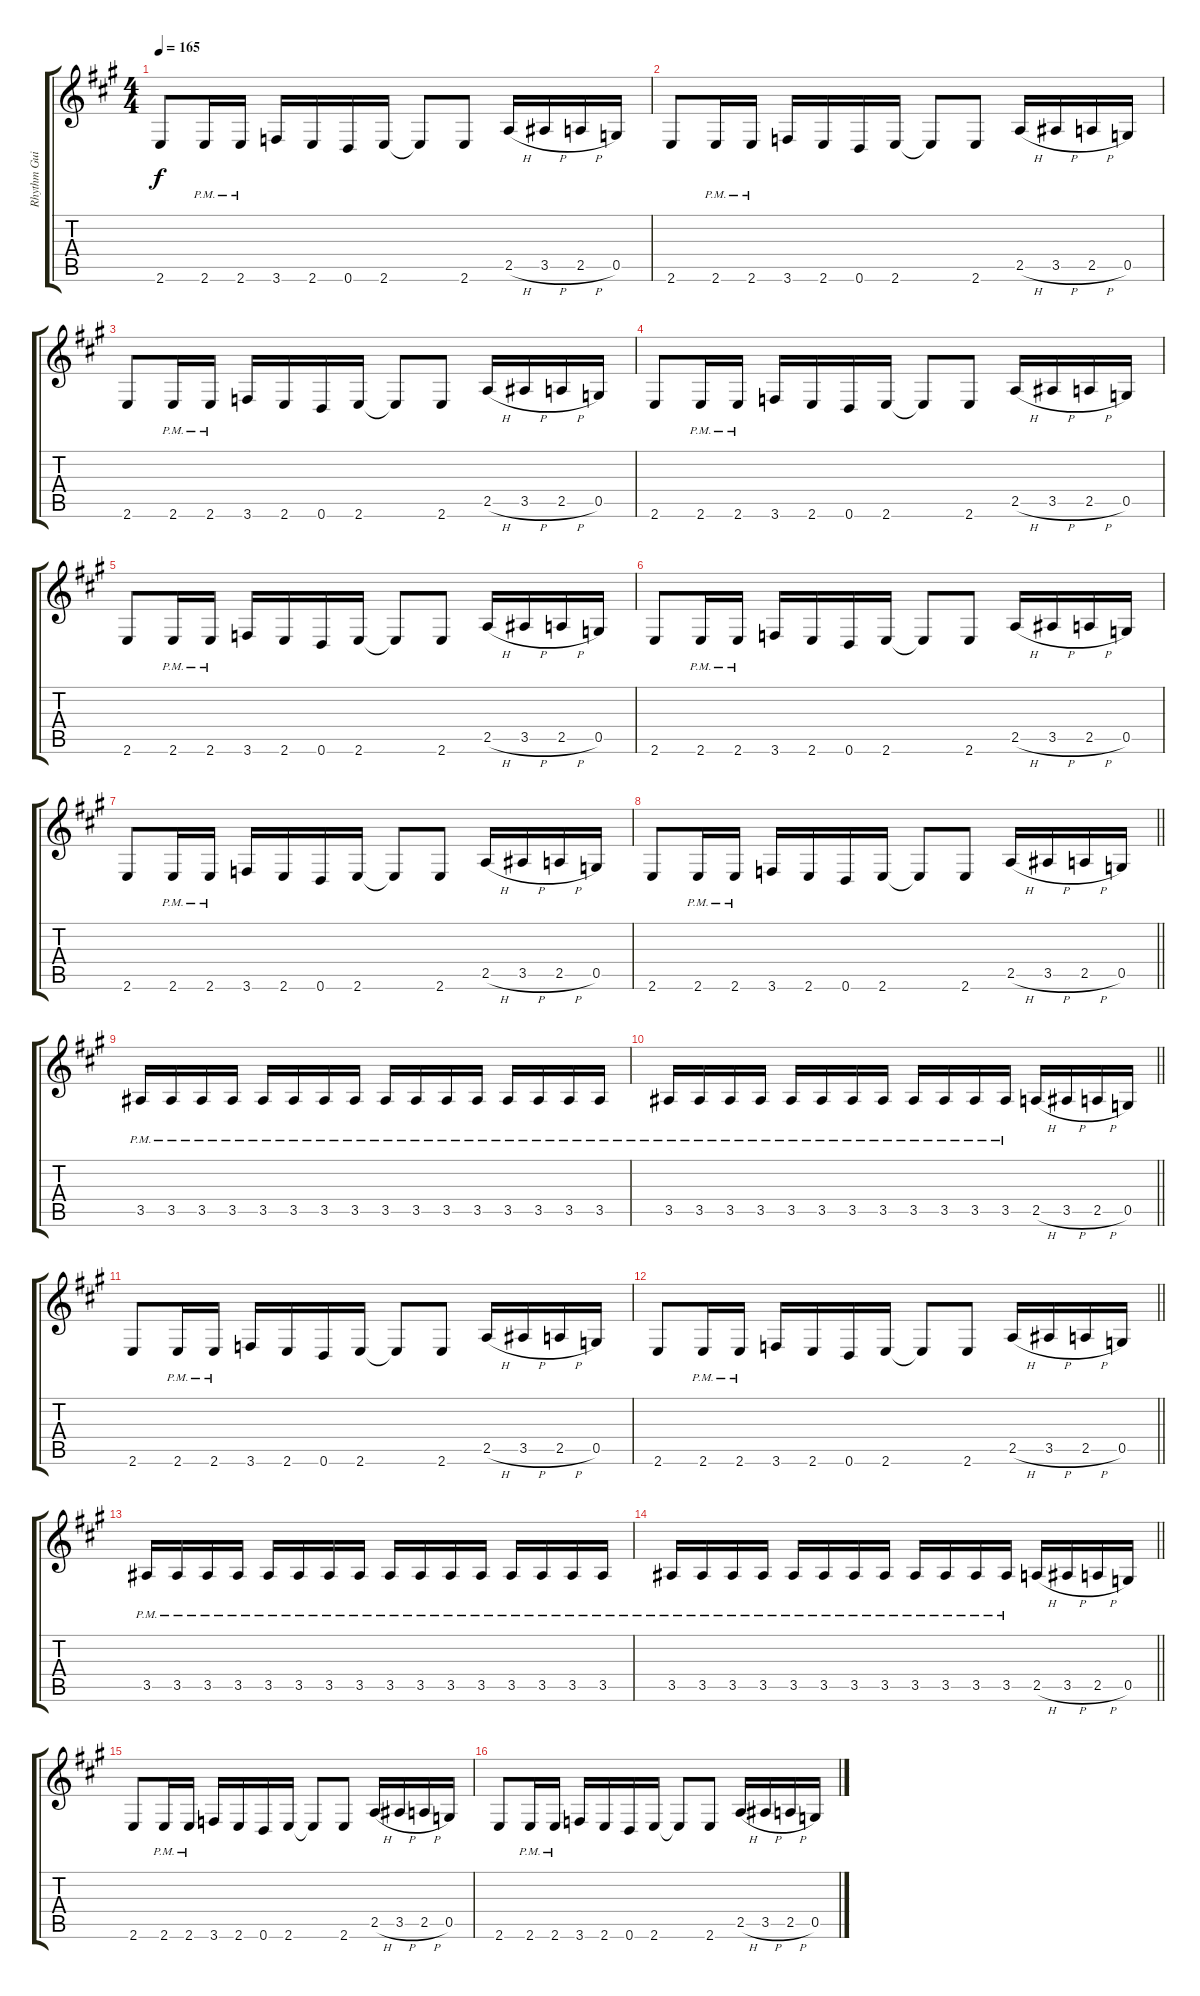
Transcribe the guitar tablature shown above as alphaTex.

\track ("Rhythm Guitar II" "Rhythm Gui") {instrument distortionguitar}
\staff {score tabs}
\tuning (D4 A3 F3 C3 G2 D2) {hide}
\ts (4 4)
\section ("" "")
\tempo 165
\clef g2
\ks f#minor
2.6.8{dy f volume 14} 2.6{pm}.16 2.6{pm}.16 3.6.16 2.6.16 0.6.16 2.6.16 2.6{t}.8 2.6.8 2.5{h}.16 3.5{h}.16 2.5{h}.16 0.5.16 |
2.6.8 2.6{pm}.16 2.6{pm}.16 3.6.16 2.6.16 0.6.16 2.6.16 2.6{t}.8 2.6.8 2.5{h}.16 3.5{h}.16 2.5{h}.16 0.5.16 |
2.6.8 2.6{pm}.16 2.6{pm}.16 3.6.16 2.6.16 0.6.16 2.6.16 2.6{t}.8 2.6.8 2.5{h}.16 3.5{h}.16 2.5{h}.16 0.5.16 |
2.6.8 2.6{pm}.16 2.6{pm}.16 3.6.16 2.6.16 0.6.16 2.6.16 2.6{t}.8 2.6.8 2.5{h}.16 3.5{h}.16 2.5{h}.16 0.5.16 |
2.6.8 2.6{pm}.16 2.6{pm}.16 3.6.16 2.6.16 0.6.16 2.6.16 2.6{t}.8 2.6.8 2.5{h}.16 3.5{h}.16 2.5{h}.16 0.5.16 |
2.6.8 2.6{pm}.16 2.6{pm}.16 3.6.16 2.6.16 0.6.16 2.6.16 2.6{t}.8 2.6.8 2.5{h}.16 3.5{h}.16 2.5{h}.16 0.5.16 |
2.6.8 2.6{pm}.16 2.6{pm}.16 3.6.16 2.6.16 0.6.16 2.6.16 2.6{t}.8 2.6.8 2.5{h}.16 3.5{h}.16 2.5{h}.16 0.5.16 |
\barLineRight lightlight
2.6.8 2.6{pm}.16 2.6{pm}.16 3.6.16 2.6.16 0.6.16 2.6.16 2.6{t}.8 2.6.8 2.5{h}.16 3.5{h}.16 2.5{h}.16 0.5.16 |
\section ("" "")
3.5{pm}.16 3.5{pm}.16 3.5{pm}.16 3.5{pm}.16 3.5{pm}.16 3.5{pm}.16 3.5{pm}.16 3.5{pm}.16 3.5{pm}.16 3.5{pm}.16 3.5{pm}.16 3.5{pm}.16 3.5{pm}.16 3.5{pm}.16 3.5{pm}.16 3.5{pm}.16 |
\barLineRight lightlight
3.5{pm}.16 3.5{pm}.16 3.5{pm}.16 3.5{pm}.16 3.5{pm}.16 3.5{pm}.16 3.5{pm}.16 3.5{pm}.16 3.5{pm}.16 3.5{pm}.16 3.5{pm}.16 3.5{pm}.16 2.5{h}.16 3.5{h}.16 2.5{h}.16 0.5.16 |
\section ("" "")
2.6.8 2.6{pm}.16 2.6{pm}.16 3.6.16 2.6.16 0.6.16 2.6.16 2.6{t}.8 2.6.8 2.5{h}.16 3.5{h}.16 2.5{h}.16 0.5.16 |
\barLineRight lightlight
2.6.8 2.6{pm}.16 2.6{pm}.16 3.6.16 2.6.16 0.6.16 2.6.16 2.6{t}.8 2.6.8 2.5{h}.16 3.5{h}.16 2.5{h}.16 0.5.16 |
\section ("" "")
3.5{pm}.16 3.5{pm}.16 3.5{pm}.16 3.5{pm}.16 3.5{pm}.16 3.5{pm}.16 3.5{pm}.16 3.5{pm}.16 3.5{pm}.16 3.5{pm}.16 3.5{pm}.16 3.5{pm}.16 3.5{pm}.16 3.5{pm}.16 3.5{pm}.16 3.5{pm}.16 |
\barLineRight lightlight
3.5{pm}.16 3.5{pm}.16 3.5{pm}.16 3.5{pm}.16 3.5{pm}.16 3.5{pm}.16 3.5{pm}.16 3.5{pm}.16 3.5{pm}.16 3.5{pm}.16 3.5{pm}.16 3.5{pm}.16 2.5{h}.16 3.5{h}.16 2.5{h}.16 0.5.16 |
\section ("" "")
2.6.8 2.6{pm}.16 2.6{pm}.16 3.6.16 2.6.16 0.6.16 2.6.16 2.6{t}.8 2.6.8 2.5{h}.16 3.5{h}.16 2.5{h}.16 0.5.16 |
2.6.8 2.6{pm}.16 2.6{pm}.16 3.6.16 2.6.16 0.6.16 2.6.16 2.6{t}.8 2.6.8 2.5{h}.16 3.5{h}.16 2.5{h}.16 0.5.16
